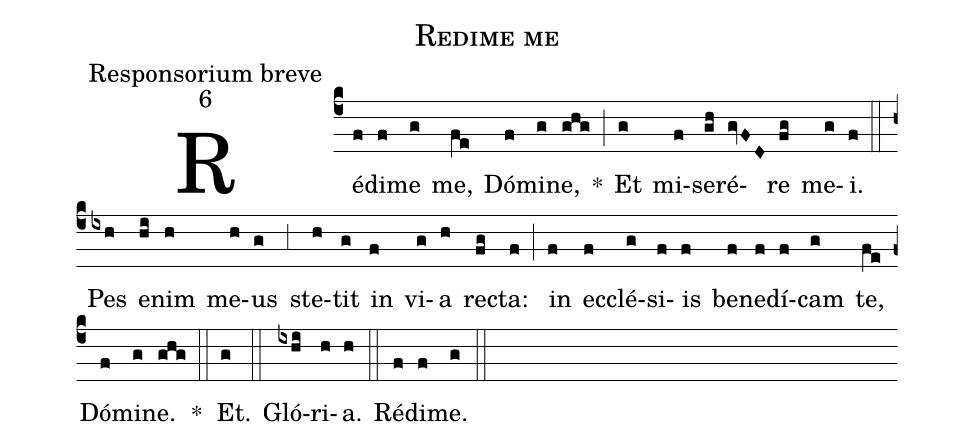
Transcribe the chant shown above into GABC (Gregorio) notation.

name:Redime me;
office-part:Responsorium breve;
mode:6;
%%
(c4) Ré(f)di(f)me(g) me,(fe) Dó(f)mi(g)ne,(ghg) *(;) Et(g) mi(f)se(gh)ré(gvFD)re(fg) me(g)i.(f) (::) Pes(ixh) e(hi)nim(h) me(h)us(g) (;3) ste(h)tit(g) in(f) vi(g)a(h) re(fg)cta:(f) (;) in(f) ec(f)clé(g)si(f)is(f) be(f)ne(f)dí(f)cam(g) te,(fe) Dó(f)mi(g)ne.(ghg) *(::) Et.(g) (::) Gló(ixhi)ri(h)a.(h) (::) Ré(f)di(f)me.(g) (::)
